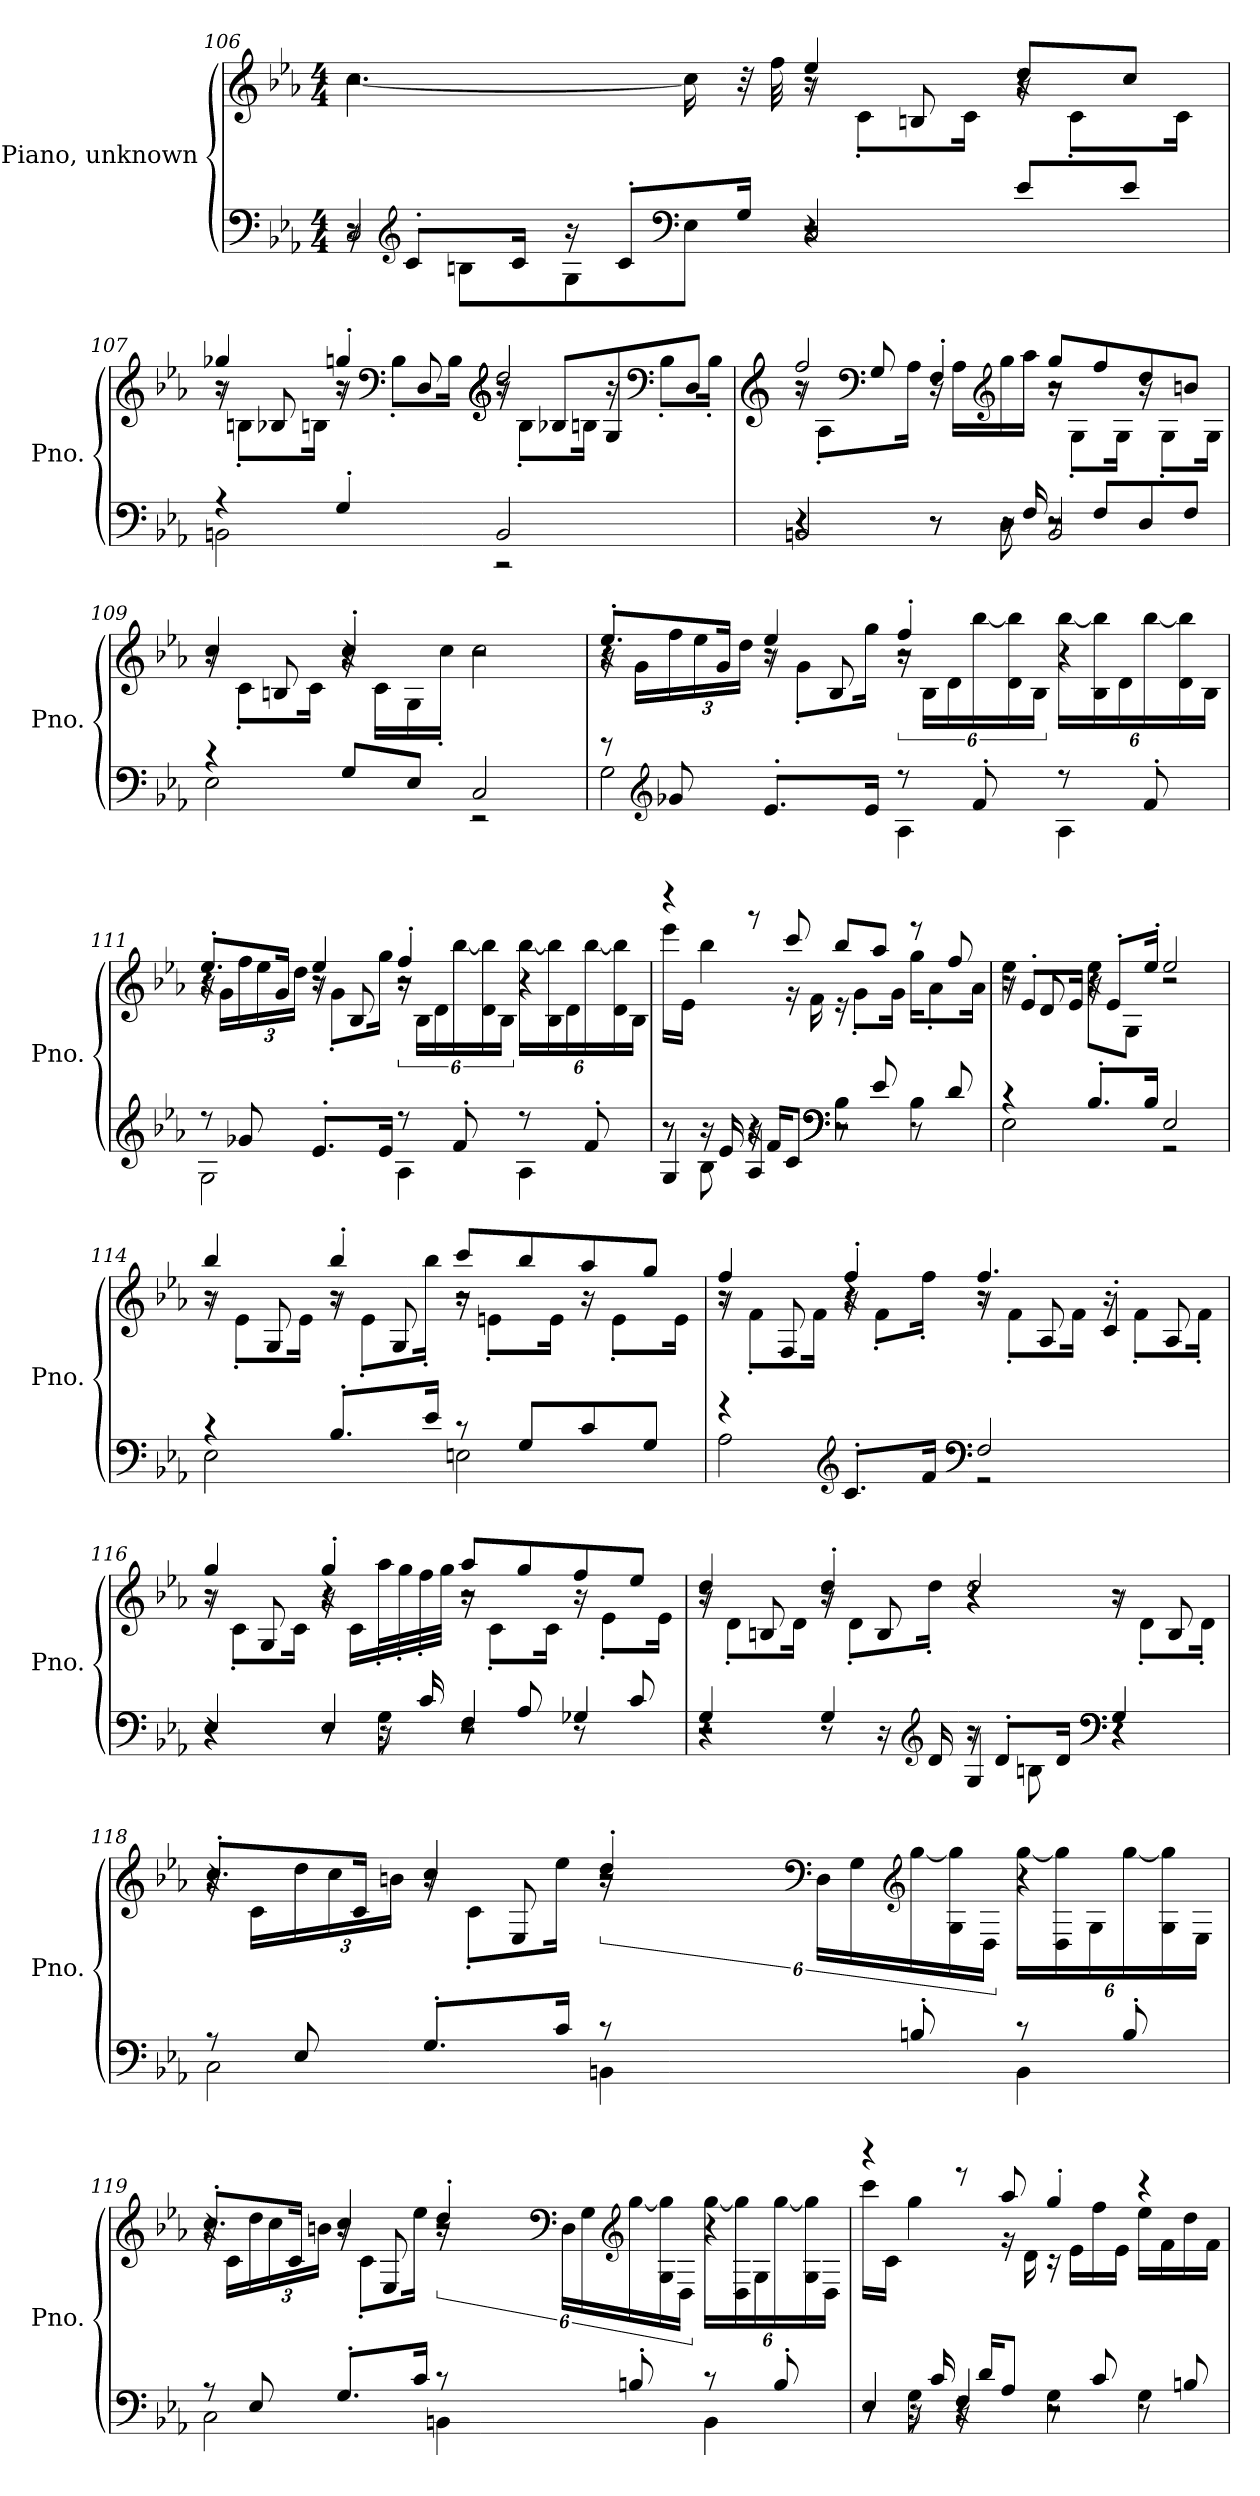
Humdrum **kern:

**kern	**kern
*part1	*part1
*staff2	*staff1
*I"Piano, unknown	*
*I'Pno.	*
*clefF4	*clefG2
*k[b-e-a-]	*k[b-e-a-]
*M4/4	*M4/4
=106	=106
*^	*^
*	*^	*	*^
16r	8r	2C/	2r	[4.cc\	2r
*clefG2	*	*	*	*	*
8c'/L	.	.	.	.	.
.	8Bn\L	.	.	.	.
16c/Jk	.	.	.	.	.
16r	8G\	.	.	.	.
8c'/L	.	.	.	.	.
*clefF4	*	*	*	*	*
.	8E-\J	.	.	16cc\]	.
16G/Jk	.	.	.	32r	.
.	.	.	.	32ff\	.
4r	2r	2C/	4ee-/	16r	8r
.	.	.	.	8c'\L	.
.	.	.	.	.	8Bn/
.	.	.	.	16c\Jk	.
8e-/L	.	.	8dd/L	16r	4r
.	.	.	.	8c'\L	.
8e-/J	.	.	8cc/J	.	.
.	.	.	.	16c\Jk	.
*	*v	*v	*	*	*
!!LO:PB:g=z	!!	!!
=107	=107	=107	=107	=107
4r	2BBn\	4gg-X/	16r	8r
.	.	.	8Bn'\L	.
.	.	.	.	8B-X/
.	.	.	16Bn\Jk	.
4G'/	.	4ggn'/	16r	8r
*	*	*clefF4	*	*
.	.	.	8B'\L	.
.	.	.	.	8D/
.	.	.	16B\Jk	.
*	*	*clefG2	*	*
2BB/	2r	2dd/	16r	8r
.	.	.	8B'\L	.
.	.	.	.	8B-X/L
.	.	.	16Bn\Jk	.
.	.	.	16r	8G/
*	*	*clefF4	*	*
.	.	.	8B'\L	.
.	.	.	.	8D/J
.	.	.	16B'\Jk	.
*v	*v	*	*	*
!!LO:LB:g=z	!!	!!
=108	=108	=108	=108
*	*clefG2	*	*
*^	*	*	*
*	*^	*	*	*
4r	4r	2BBn/	2ff/	16r	8r
.	.	.	.	8A-'\L	.
*	*	*	*clefF4	*	*
.	.	.	.	.	8G/
.	.	.	.	16A-\Jk	.
8r	8r	.	.	16r	4F'/
.	.	.	.	16A-\LL	.
*	*	*	*clefG2	*	*
16r	8D\	.	.	16gg\	.
16F/	.	.	.	16aa-\JJ	.
8r	2r	2BB/	8gg/L	16r	2r
.	.	.	.	8G'\L	.
8F/L	.	.	8ff/	.	.
.	.	.	.	16G\Jk	.
8D/	.	.	8dd/	16r	.
.	.	.	.	8G'\L	.
8F/J	.	.	8bn/J	.	.
.	.	.	.	16G\Jk	.
*	*v	*v	*	*	*
=109	=109	=109	=109	=109
4r	2E-\	4cc/	16r	8r
.	.	.	8c'\L	.
.	.	.	.	8Bn/
.	.	.	16c\Jk	.
8G/L	.	4cc'/	16r	4r
.	.	.	16c\LL	.
8E-/J	.	.	16G\	.
.	.	.	16cc'\JJ	.
2C/	2r	2r	2cc\	2r
!!LO:LB:g=z	!!	!!
=110	=110	=110	=110	=110
8r	2G\	8.ee-'/L	16r	4r
.	.	.	16g\LL	.
*clefG2	*	*	*	*
*	*	*	*Xbrackettup	*
8g-X/	.	.	24ff\	.
.	.	.	24ee-\	.
.	.	16g/Jk	.	.
.	.	.	24dd\JJ	.
8.e-'/L	.	4ee-/	16r	8r
.	.	.	8g'\L	.
.	.	.	.	8B-/
16e-/Jk	.	.	16gg\Jk	.
*	*	*	*brackettup	*
8r	4A-\	4ff'/	24r	2r
.	.	.	24B-\LL	.
.	.	.	24d\	.
*	*	*	*Xbrackettup	*
8f'/	.	.	[24bb-\	.
.	.	.	24d\ 24bb-\]	.
.	.	.	24B-\JJ	.
8r	4A-\	4r	[24bb-\LL	.
.	.	.	24B-\ 24bb-\]	.
.	.	.	24d\	.
8f'/	.	.	[24bb-\	.
.	.	.	24d\ 24bb-\]	.
.	.	.	24B-\JJ	.
!!LO:LB:g=z	!!	!!
=111	=111	=111	=111	=111
8r	2G\	8.ee-'/L	16r	4r
.	.	.	16g\LL	.
8g-X/	.	.	24ff\	.
.	.	.	24ee-\	.
.	.	16g/Jk	.	.
.	.	.	24dd\JJ	.
8.e-'/L	.	4ee-/	16r	8r
.	.	.	8g'\L	.
.	.	.	.	8B-/
16e-/Jk	.	.	16gg\Jk	.
*	*	*	*brackettup	*
8r	4A-\	4ff'/	24r	2r
.	.	.	24B-\LL	.
.	.	.	24d\	.
*	*	*	*Xbrackettup	*
8f'/	.	.	[24bb-\	.
.	.	.	24d\ 24bb-\]	.
.	.	.	24B-\JJ	.
8r	4A-\	4r	[24bb-\LL	.
.	.	.	24B-\ 24bb-\]	.
.	.	.	24d\	.
8f'/	.	.	[24bb-\	.
.	.	.	24d\ 24bb-\]	.
.	.	.	24B-\JJ	.
*	*	*	*v	*v
=112	=112	=112	=112
*	*^	*	*
8r	8r	4G/	4r	16eee-\LL
.	.	.	.	16e-\JJ
16r	8B-\	.	.	4bb-\
16e-/	.	.	.	.
16r	4r	4A-/	8r	.
16f/KL	.	.	.	.
8c/J	.	.	8ccc/	16r
.	.	.	.	16f\
*clefF4	*	*	*	*
8r	4B-\	2r	8bb-/L	16r
.	.	.	.	8g'\L
8e-/	.	.	8aa-/J	.
.	.	.	.	16g\Jk
8r	4B-\	.	8r	16gg\KL
.	.	.	.	8a-'\
8d/	.	.	8ff/	.
.	.	.	.	16a-\Jk
*	*v	*v	*	*
!!LO:LB:g=z
=113	=113	=113	=113
*	*	*	*^
4r	2E-\	16r	4ee-\	8r
.	.	8e-'/L	.	.
.	.	.	.	8d/
.	.	16e-/Jk	.	.
8.B-'/L	.	16r	8ee-\L	4r
.	.	8e-'/L	.	.
.	.	.	8G\J	.
16B-/Jk	.	16ee-'/Jk	.	.
2E-/	2r	2ee-/	2r	2r
=114	=114	=114	=114	=114
4r	2E-\	4bb-/	16r	8r
.	.	.	8e-'\L	.
.	.	.	.	8G/
.	.	.	16e-\Jk	.
8.B-'/L	.	4bb-'/	16r	8r
.	.	.	8e-'\L	.
.	.	.	.	8G/
16e-/Jk	.	.	16bb-'\Jk	.
8r	2En\	8ccc/L	16r	2r
.	.	.	8en'\L	.
8G/L	.	8bb-/	.	.
.	.	.	16e\Jk	.
8c/	.	8aa-/	16r	.
.	.	.	8e'\L	.
8G/J	.	8gg/J	.	.
.	.	.	16e\Jk	.
!!LO:LB:g=z	!!	!!
=115	=115	=115	=115	=115
4r	2A-\	4ff/	16r	8r
.	.	.	8f'\L	.
.	.	.	.	8F/
.	.	.	16f\Jk	.
*clefG2	*	*	*	*
8.c'/L	.	4ff'/	16r	4r
.	.	.	8f'\L	.
16f/Jk	.	.	16ff'\Jk	.
*clefF4	*	*	*	*
2F/	2r	4.ff/	16r	8r
.	.	.	8f'\L	.
.	.	.	.	8A-/
.	.	.	16f\Jk	.
.	.	.	16r	4c'/
.	.	.	8f'\L	.
.	.	8A-/	.	.
.	.	.	16f'\Jk	.
=116	=116	=116	=116	=116
*	*^	*	*	*
4E-/	4r	4r	4gg/	16r	8r
.	.	.	.	8c'\L	.
.	.	.	.	.	8G/
.	.	.	.	16c\Jk	.
8r	8r	4E-/	4gg'/	16r	4r
.	.	.	.	16c\LL	.
16r	8G\	.	.	32aa-'\L	.
.	.	.	.	32gg'\	.
16c/	.	.	.	32ff'\	.
.	.	.	.	32gg\JJJ	.
8r	2r	4F/	8aa-/L	16r	2r
.	.	.	.	8c'\L	.
8A-/	.	.	8gg/	.	.
.	.	.	.	16c\Jk	.
8r	.	4G-X/	8ff/	16r	.
.	.	.	.	8e-'\L	.
8c/	.	.	8ee-/J	.	.
.	.	.	.	16e-\Jk	.
!!LO:PB:g=z	!!	!!
=117	=117	=117	=117	=117	=117
4G/	2r	4r	4dd/	16r	8r
.	.	.	.	8d'\L	.
.	.	.	.	.	8Bn/
.	.	.	.	16d\Jk	.
8r	.	4G/	4dd'/	16r	8r
.	.	.	.	8d'\L	.
16r	.	.	.	.	8B/
*clefG2	*	*	*	*	*
16d/	.	.	.	16dd'\Jk	.
16r	8r	4G/	2dd/	4r	4r
8d'/L	.	.	.	.	.
.	8Bn\	.	.	.	.
16d/Jk	.	.	.	.	.
*clefF4	*	*	*	*	*
4G/	4r	4r	.	16r	8r
.	.	.	.	8d'\L	.
.	.	.	.	.	8B/
.	.	.	.	16d'\Jk	.
*	*v	*v	*	*	*
!!LO:LB:g=z	!!	!!
=118	=118	=118	=118	=118
8r	2C\	8.cc'/L	16r	4r
.	.	.	16c\LL	.
8E-/	.	.	24dd\	.
.	.	.	24cc\	.
.	.	16c/Jk	.	.
.	.	.	24bn\JJ	.
8.G'/L	.	4cc/	16r	8r
.	.	.	8c'\L	.
.	.	.	.	8E-/
16c/Jk	.	.	16ee-\Jk	.
*	*	*	*brackettup	*
8r	4BBn\	4dd'/	24r	2r
*	*	*clefF4	*	*
.	.	.	24D\LL	.
.	.	.	24G\	.
*	*	*clefG2	*	*
*	*	*	*Xbrackettup	*
8Bn'/	.	.	[24gg\	.
.	.	.	24G\ 24gg\]	.
.	.	.	24D\JJ	.
8r	4BB\	4r	[24gg\LL	.
.	.	.	24D\ 24gg\]	.
.	.	.	24G\	.
8B'/	.	.	[24gg\	.
.	.	.	24G\ 24gg\]	.
.	.	.	24E-\JJ	.
!!LO:LB:g=z	!!	!!
=119	=119	=119	=119	=119
8r	2C\	8.cc'/L	16r	4r
.	.	.	16c\LL	.
8E-/	.	.	24dd\	.
.	.	.	24cc\	.
.	.	16c/Jk	.	.
.	.	.	24bn\JJ	.
8.G'/L	.	4cc/	16r	8r
.	.	.	8c'\L	.
.	.	.	.	8E-/
16c/Jk	.	.	16ee-\Jk	.
*	*	*	*brackettup	*
8r	4BBn\	4dd'/	24r	2r
*	*	*clefF4	*	*
.	.	.	24D\LL	.
.	.	.	24G\	.
*	*	*clefG2	*	*
*	*	*	*Xbrackettup	*
8Bn'/	.	.	[24gg\	.
.	.	.	24G\ 24gg\]	.
.	.	.	24D\JJ	.
8r	4BB\	4r	[24gg\LL	.
.	.	.	24D\ 24gg\]	.
.	.	.	24G\	.
8B'/	.	.	[24gg\	.
.	.	.	24G\ 24gg\]	.
.	.	.	24D\JJ	.
*	*	*	*v	*v
!!LO:LB:g=z
=120	=120	=120	=120
*	*^	*	*
8r	8r	4E-/	4r	16ccc\LL
.	.	.	.	16c\JJ
16r	8G\	.	.	4gg\
16c/	.	.	.	.
16r	4r	4F/	8r	.
16d/KL	.	.	.	.
8A-/J	.	.	8aa-/	16r
.	.	.	.	16d\
8r	4G\	2r	4gg'/	16r
.	.	.	.	16e-\LL
8c/	.	.	.	16ff\
.	.	.	.	16e-\JJ
8r	4G\	.	4r	16ee-\LL
.	.	.	.	16f\
8Bn/	.	.	.	16dd\
.	.	.	.	16f\JJ
*v	*v	*v	*	*
*	*v	*v
=	=
*-	*-
